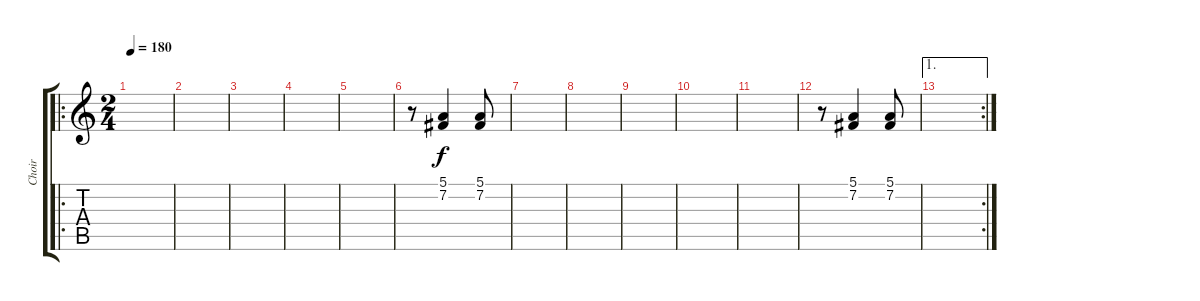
\track ("Choir" "Choir") {instrument voiceoohs}
\staff {score tabs}
\tuning (E4 B3 G3 D3 A2 E2) {hide}
\ro
\ts (2 4)
\tempo 180
\clef g2
\ks c
|
|
|
|
|
r.8 (5.1 7.2).4 (5.1 7.2).8 |
|
|
|
|
|
r.8 (5.1 7.2).4 (5.1 7.2).8 |
\ae 1
\rc 2
